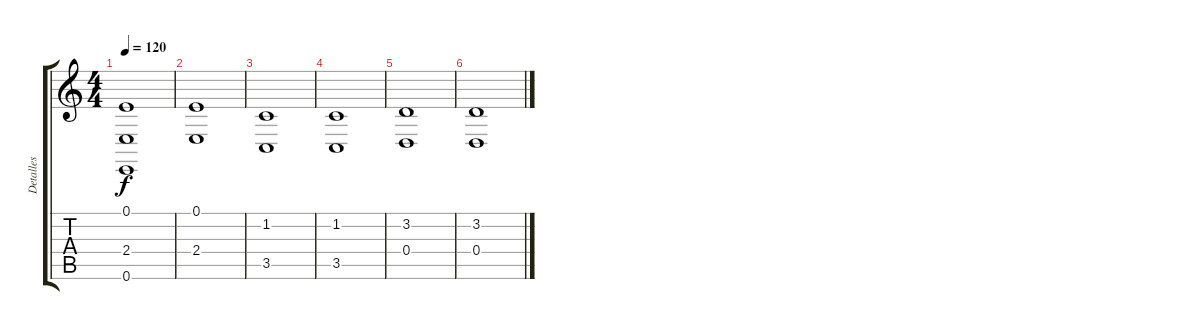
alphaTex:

\track ("Detalles" "Detalles") {instrument trumpet}
\staff {score tabs}
\tuning (E4 B3 G3 D3 A2 E2) {hide}
\ts (4 4)
\tempo 120
\clef g2
\ks c
(0.1 2.4 0.6).1{dy f} |
(0.1 2.4).1 |
(1.2 3.5).1 |
(1.2 3.5).1 |
(3.2 0.4).1 |
(3.2 0.4).1
